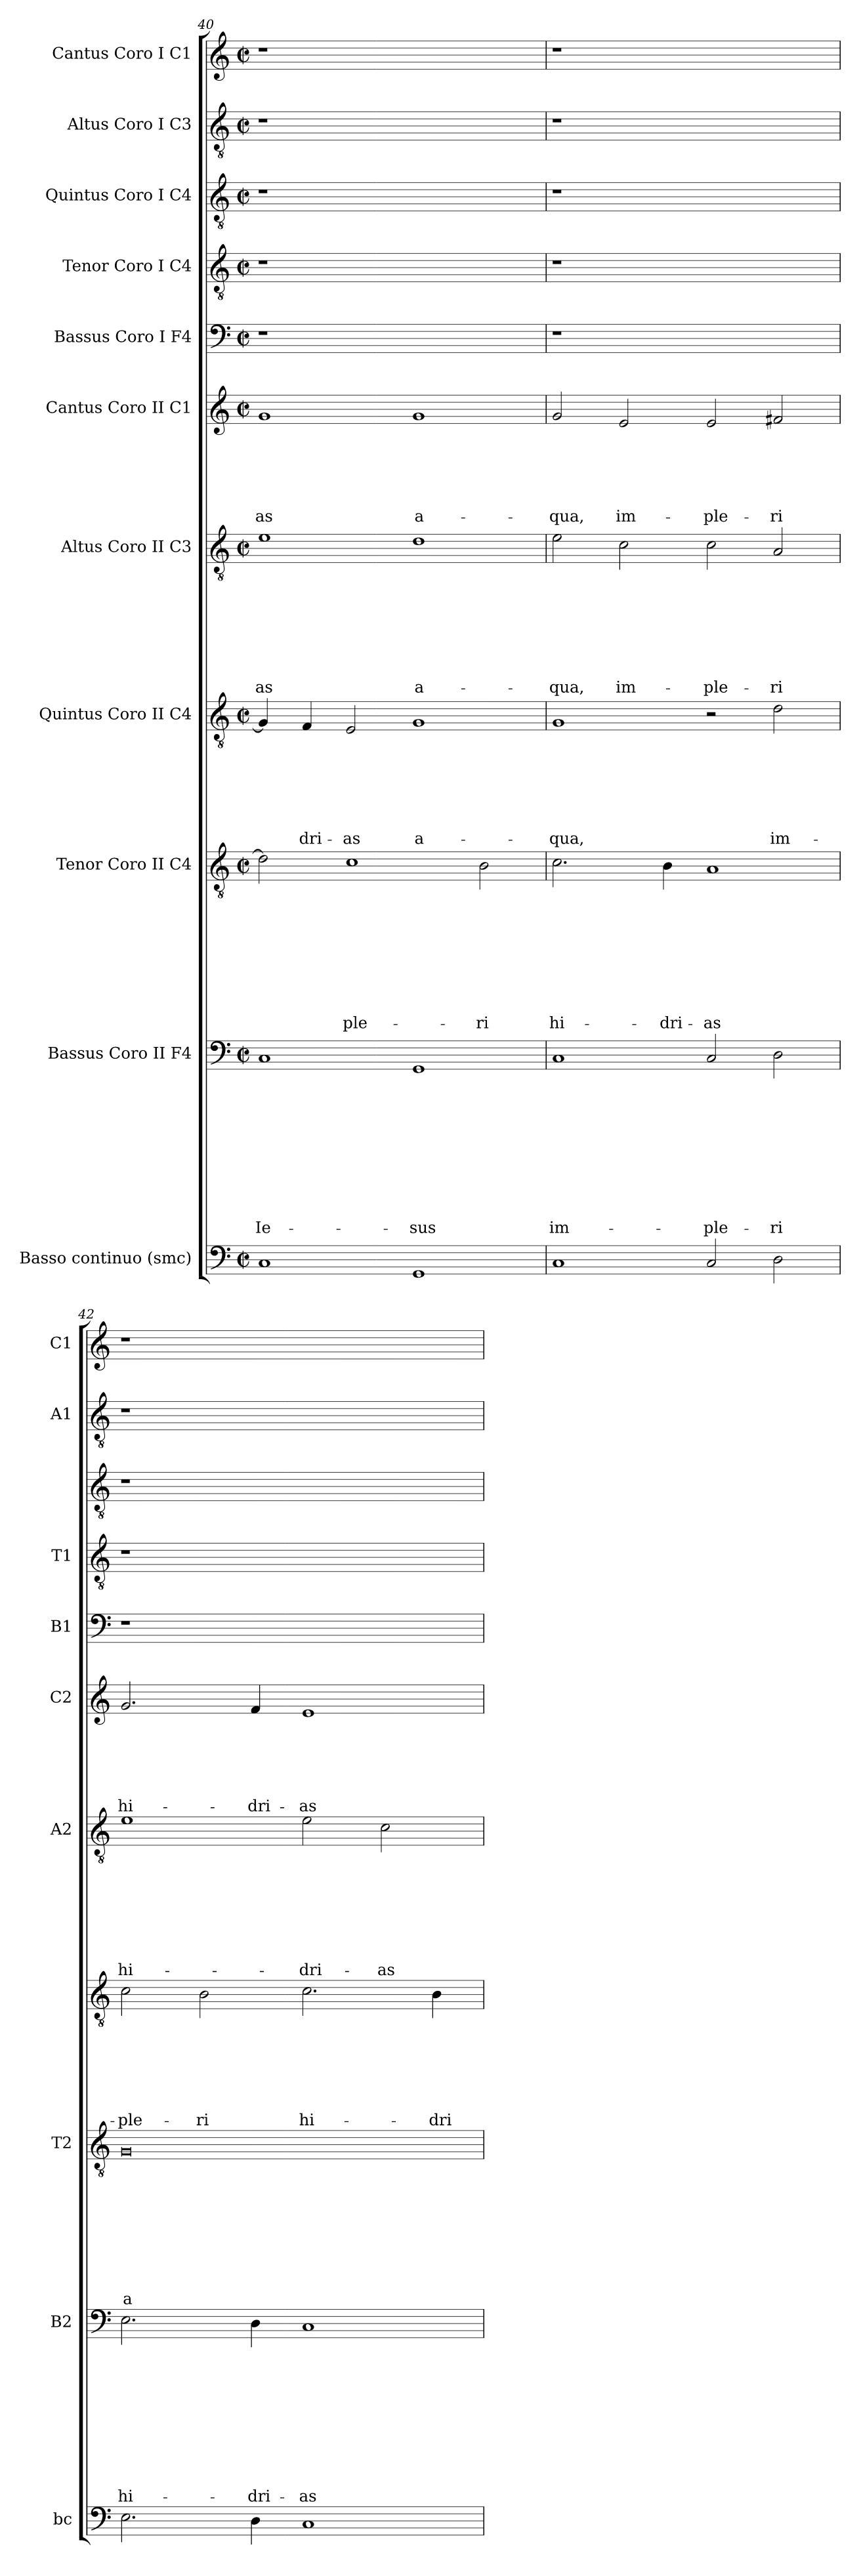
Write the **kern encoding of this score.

**kern	**kern	**text	**text	**text	**text	**text	**text	**text	**text	**text	**text	**kern	**text	**text	**text	**text	**text	**text	**text	**text	**text	**kern	**text	**text	**text	**text	**text	**text	**text	**kern	**text	**text	**text	**text	**text	**text	**text	**text	**kern	**text	**text	**text	**text	**text	**text	**kern	**kern	**kern	**kern	**kern
*part11	*part10	*part10	*part10	*part10	*part10	*part10	*part10	*part10	*part10	*part10	*part10	*part9	*part9	*part9	*part9	*part9	*part9	*part9	*part9	*part9	*part9	*part8	*part8	*part8	*part8	*part8	*part8	*part8	*part8	*part7	*part7	*part7	*part7	*part7	*part7	*part7	*part7	*part7	*part6	*part6	*part6	*part6	*part6	*part6	*part6	*part5	*part4	*part3	*part2	*part1
*staff11	*staff10	*staff10	*staff10	*staff10	*staff10	*staff10	*staff10	*staff10	*staff10	*staff10	*staff10	*staff9	*staff9	*staff9	*staff9	*staff9	*staff9	*staff9	*staff9	*staff9	*staff9	*staff8	*staff8	*staff8	*staff8	*staff8	*staff8	*staff8	*staff8	*staff7	*staff7	*staff7	*staff7	*staff7	*staff7	*staff7	*staff7	*staff7	*staff6	*staff6	*staff6	*staff6	*staff6	*staff6	*staff6	*staff5	*staff4	*staff3	*staff2	*staff1
*I"Basso continuo (smc)	*I"Bassus  Coro II F4	*	*	*	*	*	*	*	*	*	*	*I"Tenor Coro II C4	*	*	*	*	*	*	*	*	*	*I"Quintus  Coro II C4	*	*	*	*	*	*	*	*I"Altus  Coro II C3	*	*	*	*	*	*	*	*	*I"Cantus  Coro II C1	*	*	*	*	*	*	*I"Bassus  Coro I F4	*I"Tenor  Coro I C4	*I"Quintus Coro I C4	*I"Altus Coro I C3	*I"Cantus  Coro I C1
*I'bc	*I'B2	*	*	*	*	*	*	*	*	*	*	*I'T2	*	*	*	*	*	*	*	*	*	*	*	*	*	*	*	*	*	*I'A2	*	*	*	*	*	*	*	*	*I'C2	*	*	*	*	*	*	*I'B1	*I'T1	*	*I'A1	*I'C1
*clefF4	*clefF4	*	*	*	*	*	*	*	*	*	*	*clefGv2	*	*	*	*	*	*	*	*	*	*clefGv2	*	*	*	*	*	*	*	*clefGv2	*	*	*	*	*	*	*	*	*clefG2	*	*	*	*	*	*	*clefF4	*clefGv2	*clefGv2	*clefGv2	*clefG2
*k[]	*k[]	*	*	*	*	*	*	*	*	*	*	*k[]	*	*	*	*	*	*	*	*	*	*k[]	*	*	*	*	*	*	*	*k[]	*	*	*	*	*	*	*	*	*k[]	*	*	*	*	*	*	*k[]	*k[]	*k[]	*k[]	*k[]
*C:	*C:	*	*	*	*	*	*	*	*	*	*	*C:	*	*	*	*	*	*	*	*	*	*C:	*	*	*	*	*	*	*	*C:	*	*	*	*	*	*	*	*	*C:	*	*	*	*	*	*	*C:	*C:	*C:	*C:	*C:
*M2/2	*M2/2	*	*	*	*	*	*	*	*	*	*	*M2/2	*	*	*	*	*	*	*	*	*	*M2/2	*	*	*	*	*	*	*	*M2/2	*	*	*	*	*	*	*	*	*M2/2	*	*	*	*	*	*	*M2/2	*M2/2	*M2/2	*M2/2	*M2/2
*met(c|)	*met(c|)	*	*	*	*	*	*	*	*	*	*	*met(c|)	*	*	*	*	*	*	*	*	*	*met(c|)	*	*	*	*	*	*	*	*met(c|)	*	*	*	*	*	*	*	*	*met(c|)	*	*	*	*	*	*	*met(c|)	*met(c|)	*met(c|)	*met(c|)	*met(c|)
=40	=40	=40	=40	=40	=40	=40	=40	=40	=40	=40	=40	=40	=40	=40	=40	=40	=40	=40	=40	=40	=40	=40	=40	=40	=40	=40	=40	=40	=40	=40	=40	=40	=40	=40	=40	=40	=40	=40	=40	=40	=40	=40	=40	=40	=40	=40	=40	=40	=40	=40
!	!	!	!	!	!	!	!	!	!	!	!LO:LY:b	!	!	!	!	!	!	!	!	!	!	!	!	!	!	!	!	!	!	!	!	!	!	!	!	!	!	!LO:LY:b	!	!	!	!	!	!	!LO:LY:b	!	!	!	!	!
1C	1C	.	.	.	.	.	.	.	.	.	Ie-	2d\]	.	.	.	.	.	.	.	.	.	4G/]	.	.	.	.	.	.	.	1e	.	.	.	.	.	.	.	-as	1g	.	.	.	.	.	-as	1r	1r	1r	1r	1r
!	!	!	!	!	!	!	!	!	!	!	!	!	!	!	!	!	!	!	!	!	!	!	!	!	!	!	!	!	!LO:LY:b	!	!	!	!	!	!	!	!	!	!	!	!	!	!	!	!	!	!	!	!	!
.	.	.	.	.	.	.	.	.	.	.	.	.	.	.	.	.	.	.	.	.	.	4F/	.	.	.	.	.	.	-dri-	.	.	.	.	.	.	.	.	.	.	.	.	.	.	.	.	.	.	.	.	.
!	!	!	!	!	!	!	!	!	!	!	!	!	!	!	!	!	!	!	!	!	!LO:LY:b	!	!	!	!	!	!	!	!LO:LY:b	!	!	!	!	!	!	!	!	!	!	!	!	!	!	!	!	!	!	!	!	!
.	.	.	.	.	.	.	.	.	.	.	.	1c	.	.	.	.	.	.	.	.	-ple-	2E/	.	.	.	.	.	.	-as	.	.	.	.	.	.	.	.	.	.	.	.	.	.	.	.	.	.	.	.	.
!	!	!	!	!	!	!	!	!	!	!	!LO:LY:b	!	!	!	!	!	!	!	!	!	!	!	!	!	!	!	!	!	!LO:LY:b	!	!	!	!	!	!	!	!	!LO:LY:b	!	!	!	!	!	!	!LO:LY:b	!	!	!	!	!
1GG	1GG	.	.	.	.	.	.	.	.	.	-sus	.	.	.	.	.	.	.	.	.	.	1G	.	.	.	.	.	.	a-	1d	.	.	.	.	.	.	.	a-	1g	.	.	.	.	.	a-	1ryy	1ryy	1ryy	1ryy	1ryy
!	!	!	!	!	!	!	!	!	!	!	!	!	!	!	!	!	!	!	!	!	!LO:LY:b	!	!	!	!	!	!	!	!	!	!	!	!	!	!	!	!	!	!	!	!	!	!	!	!	!	!	!	!	!
.	.	.	.	.	.	.	.	.	.	.	.	2B\	.	.	.	.	.	.	.	.	-ri	.	.	.	.	.	.	.	.	.	.	.	.	.	.	.	.	.	.	.	.	.	.	.	.	.	.	.	.	.
=41	=41	=41	=41	=41	=41	=41	=41	=41	=41	=41	=41	=41	=41	=41	=41	=41	=41	=41	=41	=41	=41	=41	=41	=41	=41	=41	=41	=41	=41	=41	=41	=41	=41	=41	=41	=41	=41	=41	=41	=41	=41	=41	=41	=41	=41	=41	=41	=41	=41	=41
!	!	!	!	!	!	!	!	!	!	!	!LO:LY:b	!	!	!	!	!	!	!	!	!	!LO:LY:b	!	!	!	!	!	!	!	!LO:LY:b	!	!	!	!	!	!	!	!	!LO:LY:b	!	!	!	!	!	!	!LO:LY:b	!	!	!	!	!
1C	1C	.	.	.	.	.	.	.	.	.	im-	2.c\	.	.	.	.	.	.	.	.	hi-	1G	.	.	.	.	.	.	-qua,	2e\	.	.	.	.	.	.	.	-qua,	2g/	.	.	.	.	.	-qua,	1r	1r	1r	1r	1r
!	!	!	!	!	!	!	!	!	!	!	!	!	!	!	!	!	!	!	!	!	!	!	!	!	!	!	!	!	!	!	!	!	!	!	!	!	!	!LO:LY:b	!	!	!	!	!	!	!LO:LY:b	!	!	!	!	!
.	.	.	.	.	.	.	.	.	.	.	.	.	.	.	.	.	.	.	.	.	.	.	.	.	.	.	.	.	.	2c\	.	.	.	.	.	.	.	im-	2e/	.	.	.	.	.	im-	.	.	.	.	.
!	!	!	!	!	!	!	!	!	!	!	!	!	!	!	!	!	!	!	!	!	!LO:LY:b	!	!	!	!	!	!	!	!	!	!	!	!	!	!	!	!	!	!	!	!	!	!	!	!	!	!	!	!	!
.	.	.	.	.	.	.	.	.	.	.	.	4B\	.	.	.	.	.	.	.	.	-dri-	.	.	.	.	.	.	.	.	.	.	.	.	.	.	.	.	.	.	.	.	.	.	.	.	.	.	.	.	.
!	!	!	!	!	!	!	!	!	!	!	!LO:LY:b	!	!	!	!	!	!	!	!	!	!LO:LY:b	!	!	!	!	!	!	!	!	!	!	!	!	!	!	!	!	!LO:LY:b	!	!	!	!	!	!	!LO:LY:b	!	!	!	!	!
2C/	2C/	.	.	.	.	.	.	.	.	.	-ple-	1A	.	.	.	.	.	.	.	.	-as	2r	.	.	.	.	.	.	.	2c\	.	.	.	.	.	.	.	-ple-	2e/	.	.	.	.	.	-ple-	1ryy	1ryy	1ryy	1ryy	1ryy
!	!	!	!	!	!	!	!	!	!	!	!LO:LY:b	!	!	!	!	!	!	!	!	!	!	!	!	!	!	!	!	!	!LO:LY:b	!	!	!	!	!	!	!	!	!LO:LY:b	!	!	!	!	!	!	!LO:LY:b	!	!	!	!	!
2D\	2D\	.	.	.	.	.	.	.	.	.	-ri	.	.	.	.	.	.	.	.	.	.	2d\	.	.	.	.	.	.	im-	2A/	.	.	.	.	.	.	.	-ri	2f#X/	.	.	.	.	.	-ri	.	.	.	.	.
=42	=42	=42	=42	=42	=42	=42	=42	=42	=42	=42	=42	=42	=42	=42	=42	=42	=42	=42	=42	=42	=42	=42	=42	=42	=42	=42	=42	=42	=42	=42	=42	=42	=42	=42	=42	=42	=42	=42	=42	=42	=42	=42	=42	=42	=42	=42	=42	=42	=42	=42
!	!	!	!	!	!	!	!	!	!	!	!LO:LY:b	!	!	!	!	!	!	!	!	!	!LO:LY:b	!	!	!	!	!	!	!	!LO:LY:b	!	!	!	!	!	!	!	!	!LO:LY:b	!	!	!	!	!	!	!LO:LY:b	!	!	!	!	!
2.E\	2.E\	.	.	.	.	.	.	.	.	.	hi-	0G	.	.	.	.	.	.	.	.	a-	2c\	.	.	.	.	.	.	-ple-	1e	.	.	.	.	.	.	.	hi-	2.g/	.	.	.	.	.	hi-	1r	1r	1r	1r	1r
!	!	!	!	!	!	!	!	!	!	!	!	!	!	!	!	!	!	!	!	!	!	!	!	!	!	!	!	!	!LO:LY:b	!	!	!	!	!	!	!	!	!	!	!	!	!	!	!	!	!	!	!	!	!
.	.	.	.	.	.	.	.	.	.	.	.	.	.	.	.	.	.	.	.	.	.	2B\	.	.	.	.	.	.	-ri	.	.	.	.	.	.	.	.	.	.	.	.	.	.	.	.	.	.	.	.	.
!	!	!	!	!	!	!	!	!	!	!	!LO:LY:b	!	!	!	!	!	!	!	!	!	!	!	!	!	!	!	!	!	!	!	!	!	!	!	!	!	!	!	!	!	!	!	!	!	!LO:LY:b	!	!	!	!	!
4D\	4D\	.	.	.	.	.	.	.	.	.	-dri-	.	.	.	.	.	.	.	.	.	.	.	.	.	.	.	.	.	.	.	.	.	.	.	.	.	.	.	4f/	.	.	.	.	.	-dri-	.	.	.	.	.
!	!	!	!	!	!	!	!	!	!	!	!LO:LY:b	!	!	!	!	!	!	!	!	!	!	!	!	!	!	!	!	!	!LO:LY:b	!	!	!	!	!	!	!	!	!LO:LY:b	!	!	!	!	!	!	!LO:LY:b	!	!	!	!	!
1C	1C	.	.	.	.	.	.	.	.	.	-as	.	.	.	.	.	.	.	.	.	.	2.c\	.	.	.	.	.	.	hi-	2e\	.	.	.	.	.	.	.	-dri-	1e	.	.	.	.	.	-as	1ryy	1ryy	1ryy	1ryy	1ryy
!	!	!	!	!	!	!	!	!	!	!	!	!	!	!	!	!	!	!	!	!	!	!	!	!	!	!	!	!	!	!	!	!	!	!	!	!	!	!LO:LY:b	!	!	!	!	!	!	!	!	!	!	!	!
.	.	.	.	.	.	.	.	.	.	.	.	.	.	.	.	.	.	.	.	.	.	.	.	.	.	.	.	.	.	2c\	.	.	.	.	.	.	.	-as	.	.	.	.	.	.	.	.	.	.	.	.
!	!	!	!	!	!	!	!	!	!	!	!	!	!	!	!	!	!	!	!	!	!	!	!	!	!	!	!	!	!LO:LY:b	!	!	!	!	!	!	!	!	!	!	!	!	!	!	!	!	!	!	!	!	!
.	.	.	.	.	.	.	.	.	.	.	.	.	.	.	.	.	.	.	.	.	.	4B\	.	.	.	.	.	.	-dri-	.	.	.	.	.	.	.	.	.	.	.	.	.	.	.	.	.	.	.	.	.
=	=	=	=	=	=	=	=	=	=	=	=	=	=	=	=	=	=	=	=	=	=	=	=	=	=	=	=	=	=	=	=	=	=	=	=	=	=	=	=	=	=	=	=	=	=	=	=	=	=	=
*-	*-	*-	*-	*-	*-	*-	*-	*-	*-	*-	*-	*-	*-	*-	*-	*-	*-	*-	*-	*-	*-	*-	*-	*-	*-	*-	*-	*-	*-	*-	*-	*-	*-	*-	*-	*-	*-	*-	*-	*-	*-	*-	*-	*-	*-	*-	*-	*-	*-	*-
